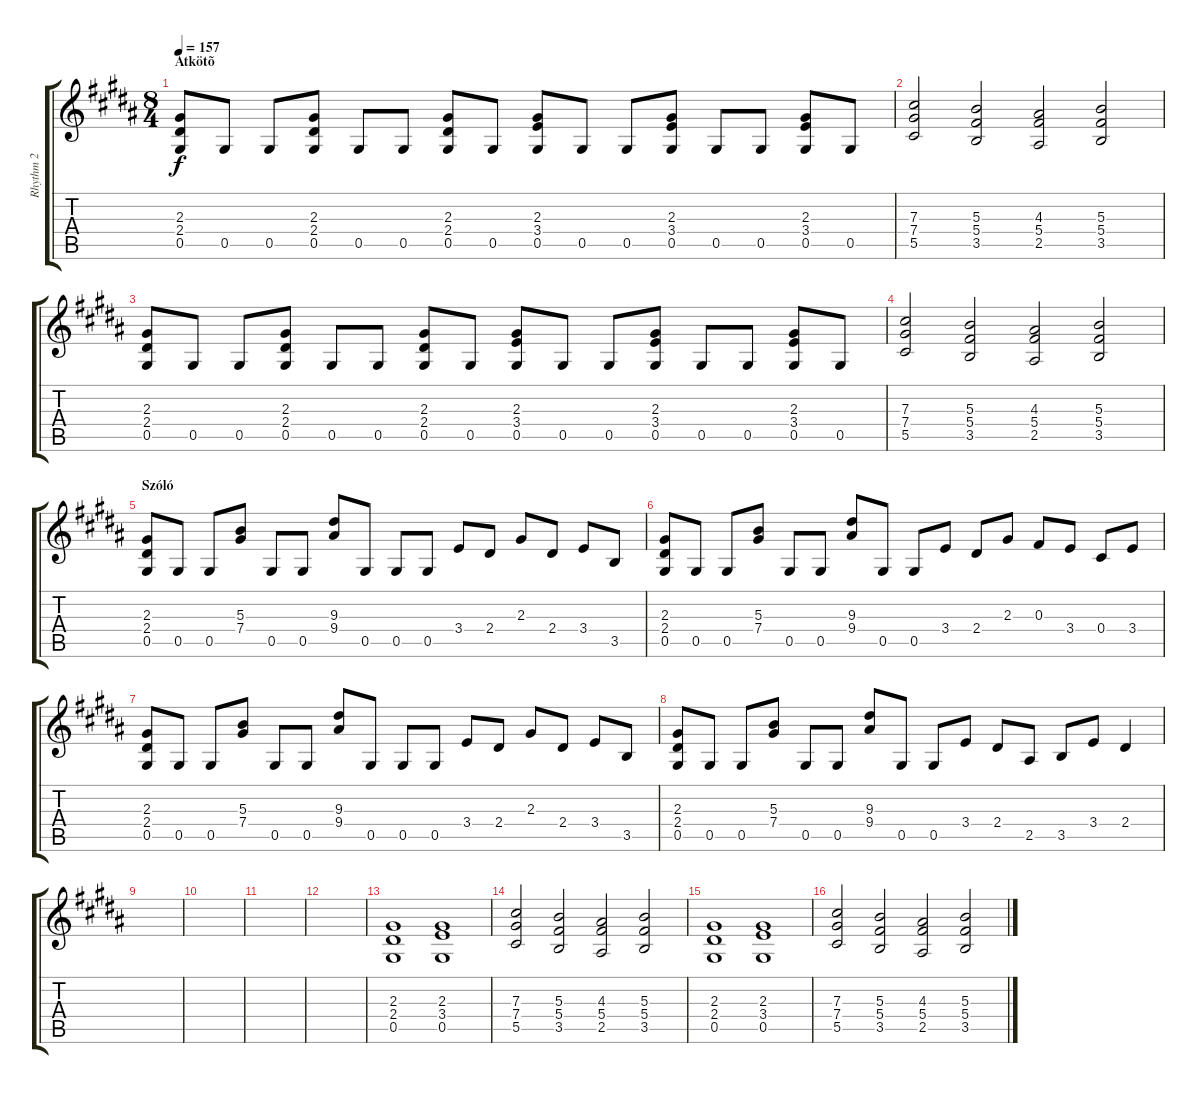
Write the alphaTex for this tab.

\track ("Rhythm 2" "Rhythm 2") {instrument distortionguitar}
\staff {score tabs}
\tuning (Eb4 Bb3 Gb3 Db3 Ab2 Eb2) {hide}
\ts (8 4)
\section ("" "Átkötõ")
\tempo 157
\clef g2
\ks g#minor
(2.3 2.4 0.5).8{dy f} 0.5.8 0.5.8 (2.3 2.4 0.5).8 0.5.8 0.5.8 (2.3 2.4 0.5).8 0.5.8 (2.3 3.4 0.5).8 0.5.8 0.5.8 (2.3 3.4 0.5).8 0.5.8 0.5.8 (2.3 3.4 0.5).8 0.5.8 |
(7.3 7.4 5.5).2 (5.3 5.4 3.5).2 (4.3 5.4 2.5).2 (5.3 5.4 3.5).2 |
(2.3 2.4 0.5).8 0.5.8 0.5.8 (2.3 2.4 0.5).8 0.5.8 0.5.8 (2.3 2.4 0.5).8 0.5.8 (2.3 3.4 0.5).8 0.5.8 0.5.8 (2.3 3.4 0.5).8 0.5.8 0.5.8 (2.3 3.4 0.5).8 0.5.8 |
(7.3 7.4 5.5).2 (5.3 5.4 3.5).2 (4.3 5.4 2.5).2 (5.3 5.4 3.5).2 |
\section ("" "Szóló")
(2.3 2.4 0.5).8 0.5.8 0.5.8 (5.3 7.4).8 0.5.8 0.5.8 (9.3 9.4).8 0.5.8 0.5.8 0.5.8 3.4.8 2.4.8 2.3.8 2.4.8 3.4.8 3.5.8 |
(2.3 2.4 0.5).8 0.5.8 0.5.8 (5.3 7.4).8 0.5.8 0.5.8 (9.3 9.4).8 0.5.8 0.5.8 3.4.8 2.4.8 2.3.8 0.3.8 3.4.8 0.4.8 3.4.8 |
(2.3 2.4 0.5).8 0.5.8 0.5.8 (5.3 7.4).8 0.5.8 0.5.8 (9.3 9.4).8 0.5.8 0.5.8 0.5.8 3.4.8 2.4.8 2.3.8 2.4.8 3.4.8 3.5.8 |
(2.3 2.4 0.5).8 0.5.8 0.5.8 (5.3 7.4).8 0.5.8 0.5.8 (9.3 9.4).8 0.5.8 0.5.8 3.4.8 2.4.8 2.5.8 3.5.8 3.4.8 2.4.4 |
|
|
|
|
(2.3 2.4 0.5).1 (2.3 3.4 0.5).1 |
(7.3 7.4 5.5).2 (5.3 5.4 3.5).2 (4.3 5.4 2.5).2 (5.3 5.4 3.5).2 |
(2.3 2.4 0.5).1 (2.3 3.4 0.5).1 |
(7.3 7.4 5.5).2 (5.3 5.4 3.5).2 (4.3 5.4 2.5).2 (5.3 5.4 3.5).2
